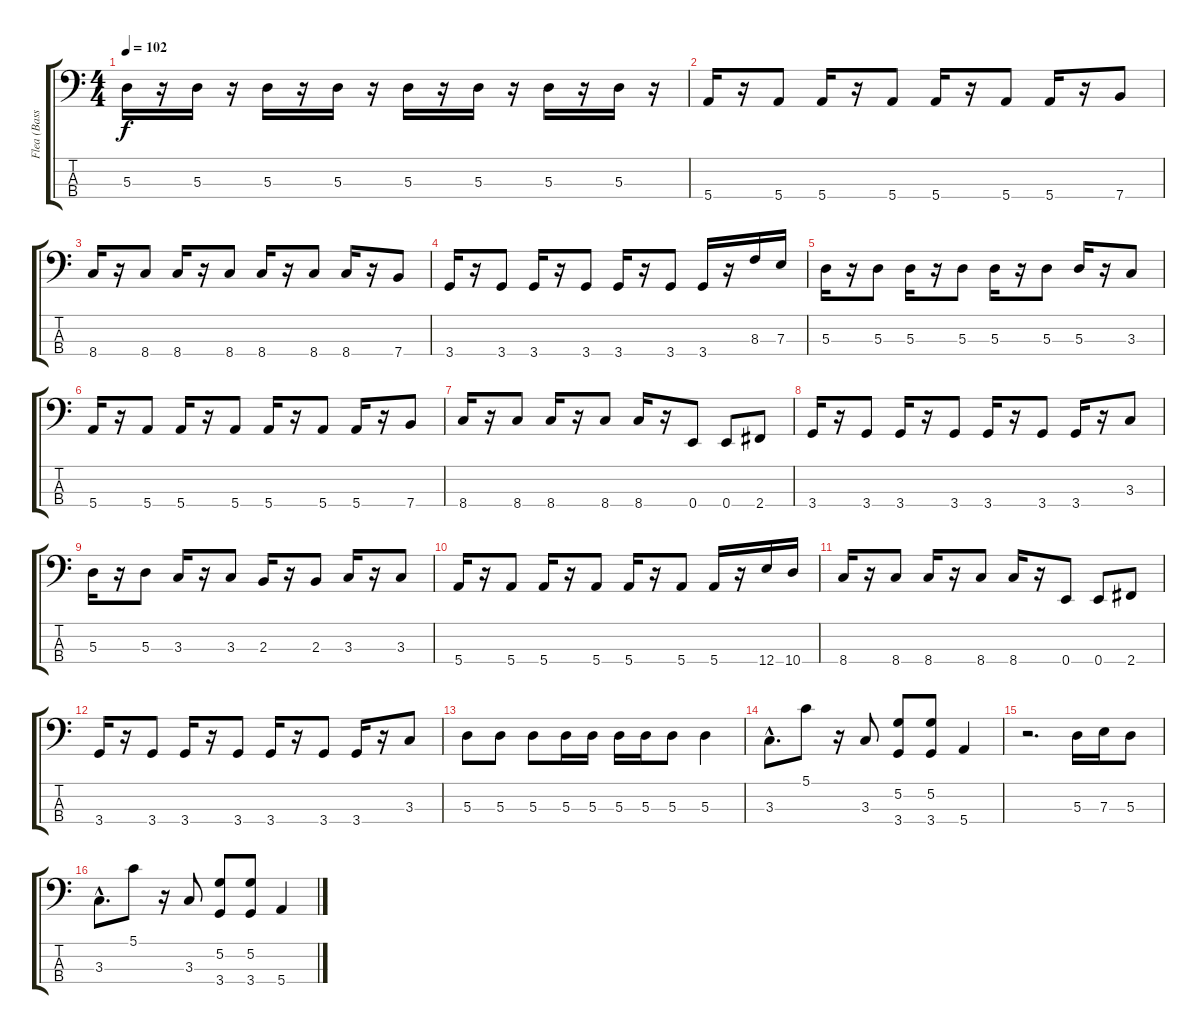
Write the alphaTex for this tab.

\track ("Flea (Basse)" "Flea (Bass") {instrument electricbassfinger}
\staff {score tabs}
\tuning (G2 D2 A1 E1) {hide}
\ts (4 4)
\tempo 102
\clef f4
\ks c
5.3.16{dy f} r.16 5.3.16 r.16 5.3.16 r.16 5.3.16 r.16 5.3.16 r.16 5.3.16 r.16 5.3.16 r.16 5.3.16 r.16 |
5.4.16 r.16 5.4.8 5.4.16 r.16 5.4.8 5.4.16 r.16 5.4.8 5.4.16 r.16 7.4.8 |
8.4.16 r.16 8.4.8 8.4.16 r.16 8.4.8 8.4.16 r.16 8.4.8 8.4.16 r.16 7.4.8 |
3.4.16 r.16 3.4.8 3.4.16 r.16 3.4.8 3.4.16 r.16 3.4.8 3.4.16 r.16 8.3.16 7.3.16 |
5.3.16 r.16 5.3.8 5.3.16 r.16 5.3.8 5.3.16 r.16 5.3.8 5.3.16 r.16 3.3.8 |
5.4.16 r.16 5.4.8 5.4.16 r.16 5.4.8 5.4.16 r.16 5.4.8 5.4.16 r.16 7.4.8 |
8.4.16 r.16 8.4.8 8.4.16 r.16 8.4.8 8.4.16 r.16 0.4.8 0.4.8 2.4.8 |
3.4.16 r.16 3.4.8 3.4.16 r.16 3.4.8 3.4.16 r.16 3.4.8 3.4.16 r.16 3.3.8 |
5.3.16 r.16 5.3.8 3.3.16 r.16 3.3.8 2.3.16 r.16 2.3.8 3.3.16 r.16 3.3.8 |
5.4.16 r.16 5.4.8 5.4.16 r.16 5.4.8 5.4.16 r.16 5.4.8 5.4.16 r.16 12.4.16 10.4.16 |
8.4.16 r.16 8.4.8 8.4.16 r.16 8.4.8 8.4.16 r.16 0.4.8 0.4.8 2.4.8 |
3.4.16 r.16 3.4.8 3.4.16 r.16 3.4.8 3.4.16 r.16 3.4.8 3.4.16 r.16 3.3.8 |
5.3.8 5.3.8 5.3.8 5.3.16 5.3.16 5.3.16 5.3.16 5.3.8 5.3.4 |
3.3{hac}.8{d} 5.1.8 r.16 3.3.8 (5.2 3.4).8 (5.2 3.4).8 5.4.4 |
r.2{d} 5.3.16 7.3.16 5.3.8 |
3.3{hac}.8{d} 5.1.8 r.16 3.3.8 (5.2 3.4).8 (5.2 3.4).8 5.4.4
